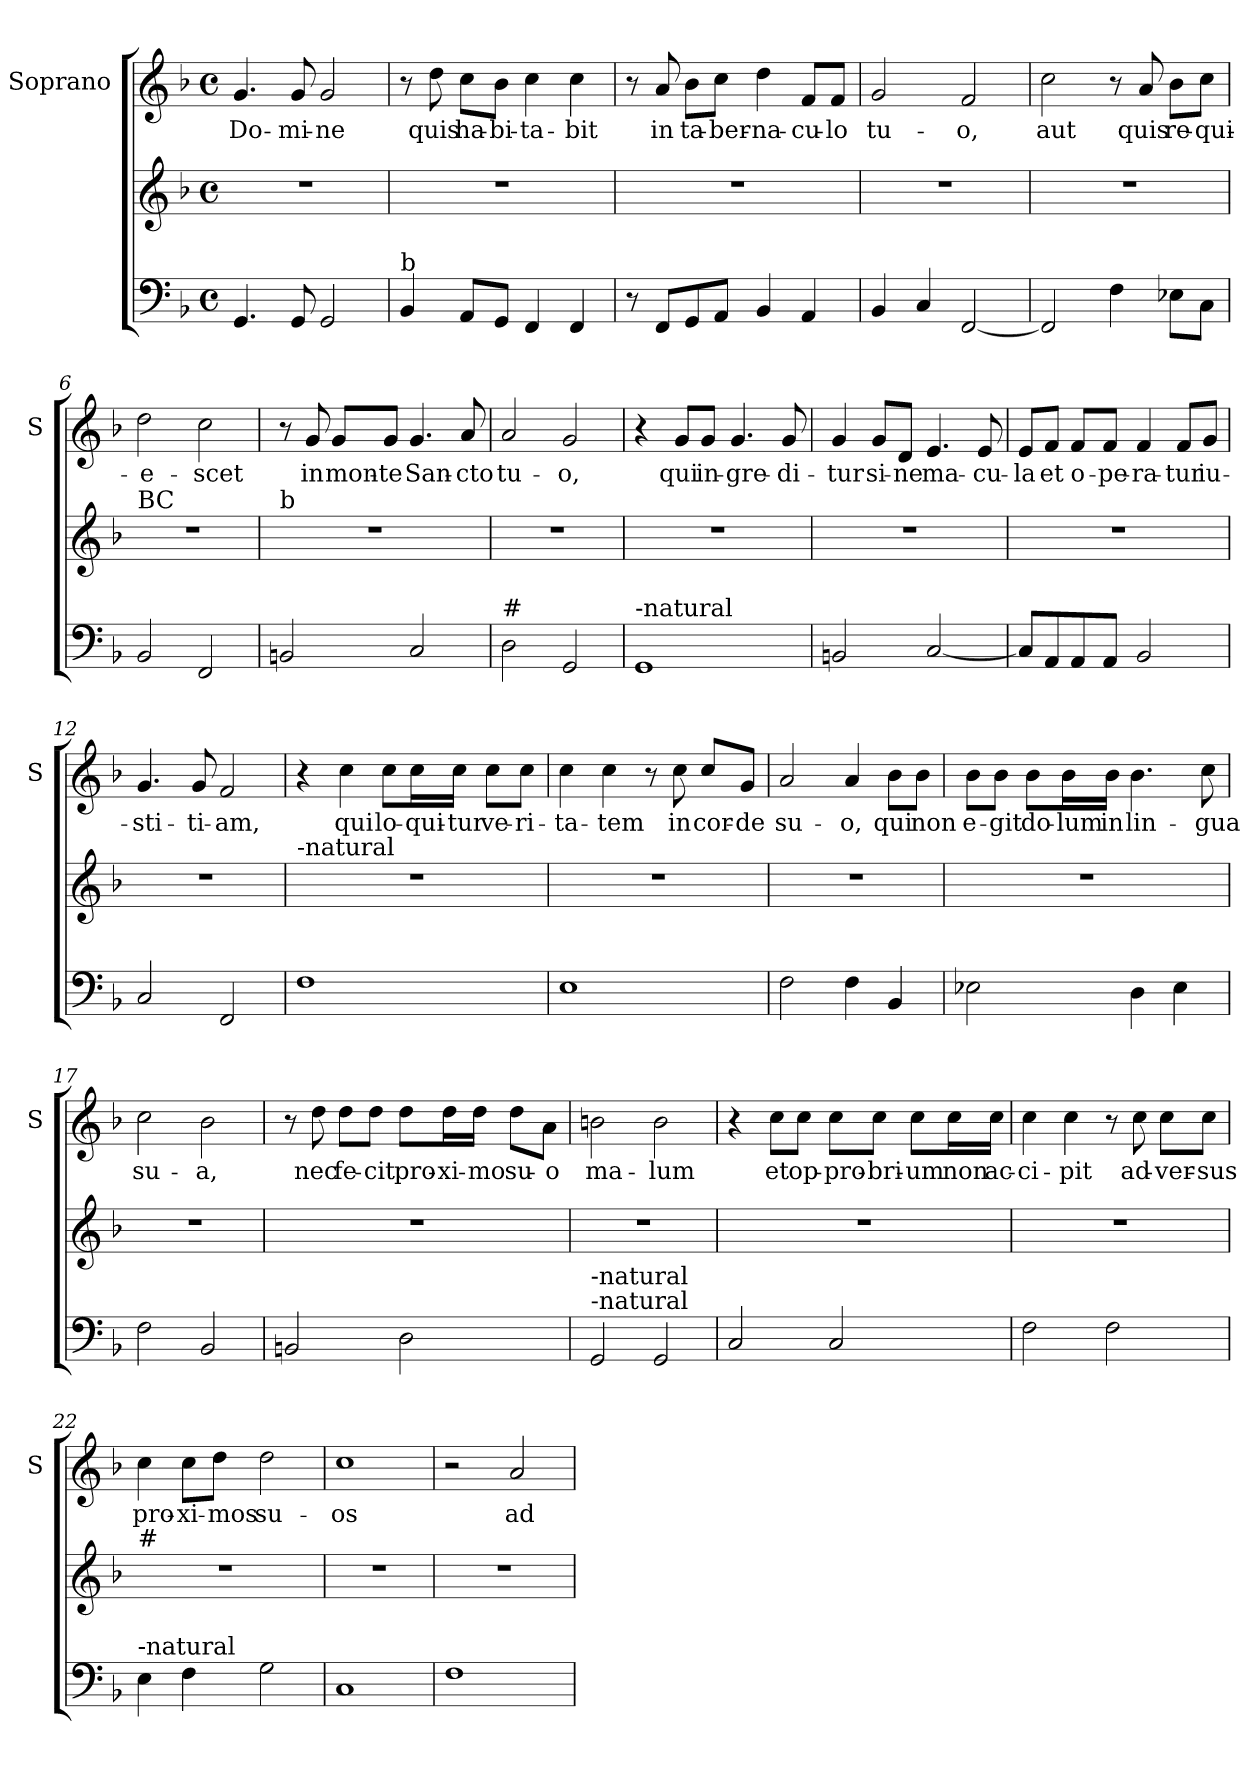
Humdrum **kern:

**kern	**kern	**kern	**text
*part2	*part2	*part1	*part1
*staff3	*staff2	*staff1	*staff1
*	*	*I"Soprano	*
*	*	*I'S	*
*clefF4	*clefG2	*clefG2	*
*k[b-]	*k[b-]	*k[b-]	*
*F:	*F:	*F:	*
*M4/4	*M4/4	*M4/4	*
*met(c)	*met(c)	*met(c)	*
=1	=1	=1	=1
!	!	!	!LO:LY:b
4.GG/	1r	4.g/	Do-
!	!	!	!LO:LY:b
8GG/	.	8g/	-mi-
!	!	!	!LO:LY:b
2GG/	.	2g/	-ne
=2	=2	=2	=2
!LO:TX:a:t=b	!	!	!
4BB-/	1r	8r	.
!	!	!	!LO:LY:b
.	.	8dd\	quis
!	!	!	!LO:LY:b
8AA/L	.	8cc\L	ha-
!	!	!	!LO:LY:b
8GG/J	.	8b-\J	-bi-
!	!	!	!LO:LY:b
4FF/	.	4cc\	-ta-
!	!	!	!LO:LY:b
4FF/	.	4cc\	-bit
=3	=3	=3	=3
8r	1r	8r	.
!	!	!	!LO:LY:b
8FF/L	.	8a/	in
!	!	!	!LO:LY:b
8GG/	.	8b-\L	ta-
!	!	!	!LO:LY:b
8AA/J	.	8cc\J	-ber-
!	!	!	!LO:LY:b
4BB-/	.	4dd\	-na-
!	!	!	!LO:LY:b
4AA/	.	8f/L	-cu-
!	!	!	!LO:LY:b
.	.	8f/J	-lo
=4	=4	=4	=4
!	!	!	!LO:LY:b
4BB-/	1r	2g/	tu-
4C/	.	.	.
!	!	!	!LO:LY:b
[2FF/	.	2f/	-o,
=5	=5	=5	=5
!	!	!	!LO:LY:b
2FF/]	1r	2cc\	aut
4F\	.	8r	.
!	!	!	!LO:LY:b
.	.	8a/	quis
!	!	!	!LO:LY:b
8E-X\L	.	8b-\L	re-
!	!	!	!LO:LY:b
8C\J	.	8cc\J	-qui-
!!LO:LB:g=z
=6	=6	=6	=6
!	!LO:TX:a:t=BC	!	!
!	!	!	!LO:LY:b
2BB-/	1r	2dd\	-e-
!	!	!	!LO:LY:b
2FF/	.	2cc\	-scet
=7	=7	=7	=7
!	!LO:TX:a:t=b	!	!
2BBn/	1r	8r	.
!	!	!	!LO:LY:b
.	.	8g/	in
!	!	!	!LO:LY:b
.	.	8g/L	mon-
!	!	!	!LO:LY:b
.	.	8g/J	-te
!	!	!	!LO:LY:b
2C/	.	4.g/	San-
!	!	!	!LO:LY:b
.	.	8a/	-cto
=8	=8	=8	=8
!LO:TX:a:t=#	!	!	!
!	!	!	!LO:LY:b
2D\	1r	2a/	tu-
!	!	!	!LO:LY:b
2GG/	.	2g/	-o,
=9	=9	=9	=9
!LO:TX:a:t=-natural	!	!	!
1GG	1r	4r	.
!	!	!	!LO:LY:b
.	.	8g/L	qui
!	!	!	!LO:LY:b
.	.	8g/J	in-
!	!	!	!LO:LY:b
.	.	4.g/	-gre-
!	!	!	!LO:LY:b
.	.	8g/	-di-
=10	=10	=10	=10
!	!	!	!LO:LY:b
2BBn/	1r	4g/	-tur
!	!	!	!LO:LY:b
.	.	8g/L	si-
!	!	!	!LO:LY:b
.	.	8d/J	-ne
!	!	!	!LO:LY:b
[2C/	.	4.e/	ma-
!	!	!	!LO:LY:b
.	.	8e/	-cu-
!!LO:LB:g=z
=11	=11	=11	=11
!	!	!	!LO:LY:b
8C/L]	1r	8e/L	-la
!	!	!	!LO:LY:b
8AA/	.	8f/J	et
!	!	!	!LO:LY:b
8AA/	.	8f/L	o-
!	!	!	!LO:LY:b
8AA/J	.	8f/J	-pe-
!	!	!	!LO:LY:b
2BB-/	.	4f/	-ra-
!	!	!	!LO:LY:b
.	.	8f/L	-tur
!	!	!	!LO:LY:b
.	.	8g/J	iu-
=12	=12	=12	=12
!	!	!	!LO:LY:b
2C/	1r	4.g/	-sti-
!	!	!	!LO:LY:b
.	.	8g/	-ti-
!	!	!	!LO:LY:b
2FF/	.	2f/	-am,
=13	=13	=13	=13
!	!LO:TX:a:t=-natural	!	!
1F	1r	4r	.
!	!	!	!LO:LY:b
.	.	4cc\	qui
!	!	!	!LO:LY:b
.	.	8cc\L	lo-
!	!	!	!LO:LY:b
.	.	16cc\L	-qui-
!	!	!	!LO:LY:b
.	.	16cc\JJ	-tur
!	!	!	!LO:LY:b
.	.	8cc\L	ve-
!	!	!	!LO:LY:b
.	.	8cc\J	-ri-
=14	=14	=14	=14
!	!	!	!LO:LY:b
1E	1r	4cc\	-ta-
!	!	!	!LO:LY:b
.	.	4cc\	-tem
.	.	8r	.
!	!	!	!LO:LY:b
.	.	8cc\	in
!	!	!	!LO:LY:b
.	.	8cc/L	cor-
!	!	!	!LO:LY:b
.	.	8g/J	-de
!!LO:PB:g=z
=15	=15	=15	=15
!	!	!	!LO:LY:b
2F\	1r	2a/	su-
!	!	!	!LO:LY:b
4F\	.	4a/	-o,
!	!	!	!LO:LY:b
4BB-/	.	8b-\L	qui
!	!	!	!LO:LY:b
.	.	8b-\J	non
=16	=16	=16	=16
!	!	!	!LO:LY:b
2E-X\	1r	8b-\L	e-
!	!	!	!LO:LY:b
.	.	8b-\J	-git
!	!	!	!LO:LY:b
.	.	8b-\L	do-
!	!	!	!LO:LY:b
.	.	16b-\L	-lum
!	!	!	!LO:LY:b
.	.	16b-\JJ	in
!	!	!	!LO:LY:b
4D\	.	4.b-\	lin-
4E-\	.	.	.
!	!	!	!LO:LY:b
.	.	8cc\	-gua
=17	=17	=17	=17
!	!	!	!LO:LY:b
2F\	1r	2cc\	su-
!	!	!	!LO:LY:b
2BB-/	.	2b-\	-a,
=18	=18	=18	=18
2BBn/	1r	8r	.
!	!	!	!LO:LY:b
.	.	8dd\	nec
!	!	!	!LO:LY:b
.	.	8dd\L	fe-
!	!	!	!LO:LY:b
.	.	8dd\J	-cit
!	!	!	!LO:LY:b
2D\	.	8dd\L	pro-
!	!	!	!LO:LY:b
.	.	16dd\L	-xi-
!	!	!	!LO:LY:b
.	.	16dd\JJ	-mo
!	!	!	!LO:LY:b
.	.	8dd\L	su-
!	!	!	!LO:LY:b
.	.	8a\J	-o
!!LO:LB:g=z
=19	=19	=19	=19
!LO:TX:a:t=-natural	!	!	!
!LO:TX:a:t=-natural	!	!	!
!	!	!	!LO:LY:b
2GG/	1r	2bn\	ma-
!	!	!	!LO:LY:b
2GG/	.	2b\	-lum
=20	=20	=20	=20
2C/	1r	4r	.
!	!	!	!LO:LY:b
.	.	8cc\L	et
!	!	!	!LO:LY:b
.	.	8cc\J	op-
!	!	!	!LO:LY:b
2C/	.	8cc\L	-pro-
!	!	!	!LO:LY:b
.	.	8cc\J	-bri-
!	!	!	!LO:LY:b
.	.	8cc\L	-um
!	!	!	!LO:LY:b
.	.	16cc\L	non
!	!	!	!LO:LY:b
.	.	16cc\JJ	ac-
=21	=21	=21	=21
!	!	!	!LO:LY:b
2F\	1r	4cc\	-ci-
!	!	!	!LO:LY:b
.	.	4cc\	-pit
2F\	.	8r	.
!	!	!	!LO:LY:b
.	.	8cc\	ad-
!	!	!	!LO:LY:b
.	.	8cc\L	-ver-
!	!	!	!LO:LY:b
.	.	8cc\J	-sus
=22	=22	=22	=22
!	!LO:TX:a:t=#	!	!
!LO:TX:a:t=-natural	!	!	!
!	!	!	!LO:LY:b
4E\	1r	4cc\	pro-
!	!	!	!LO:LY:b
4F\	.	8cc\L	-xi-
!	!	!	!LO:LY:b
.	.	8dd\J	-mos
!	!	!	!LO:LY:b
2G\	.	2dd\	su-
!!LO:LB:g=z
=23	=23	=23	=23
!	!	!	!LO:LY:b
1C	1r	1cc	-os
=24	=24	=24	=24
1F	1r	2r	.
!	!	!	!LO:LY:b
.	.	2a/	ad
=	=	=	=
*-	*-	*-	*-
